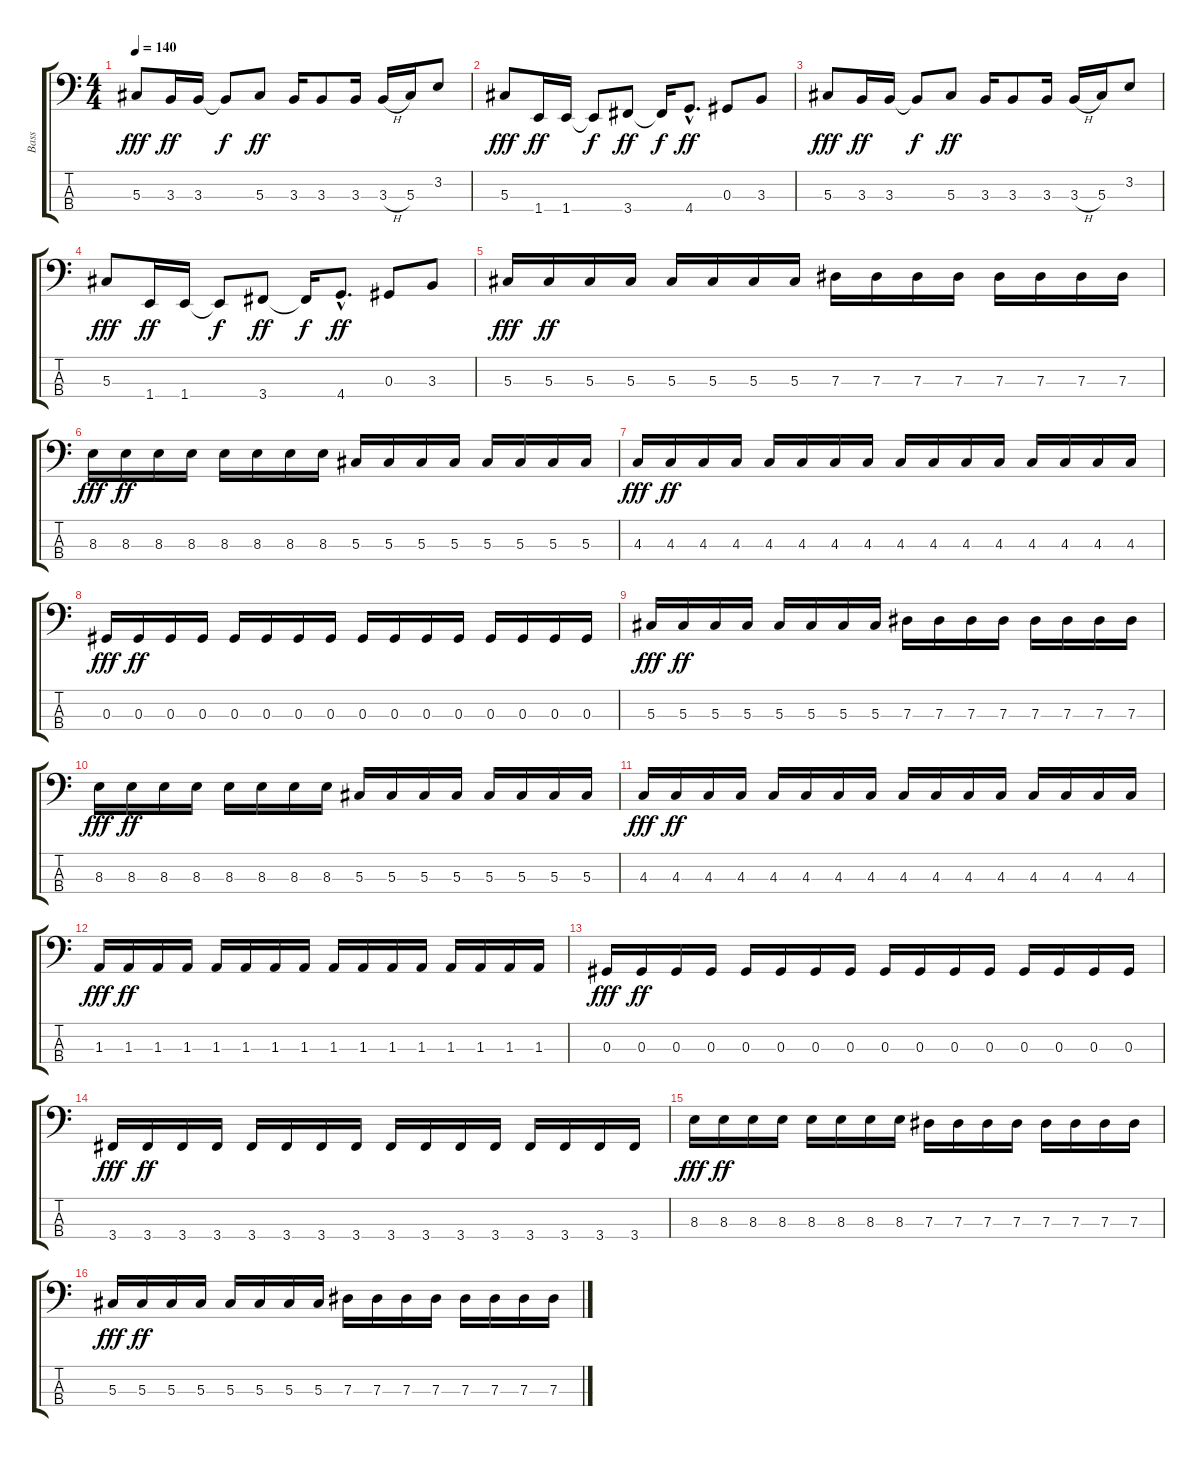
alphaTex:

\track ("Bass" "Bass") {instrument electricbasspick}
\staff {score tabs}
\tuning (Gb2 Db2 Ab1 Eb1) {hide}
\ts (4 4)
\tempo 140
\clef f4
\ks c
5.3.8{dy fff} 3.3.16{dy ff} 3.3.16 3.3{t}.8{dy f} 5.3.8{dy ff} 3.3.16 3.3.8 3.3.16 3.3{h}.16 5.3.16 3.2.8 |
5.3.8{dy fff} 1.4.16{dy ff} 1.4.16 1.4{t}.8{dy f} 3.4.8{dy ff} 3.4{t}.16{dy f} 4.4{hac}.8{d dy ff} 0.3.8 3.3.8 |
5.3.8{dy fff} 3.3.16{dy ff} 3.3.16 3.3{t}.8{dy f} 5.3.8{dy ff} 3.3.16 3.3.8 3.3.16 3.3{h}.16 5.3.16 3.2.8 |
5.3.8{dy fff} 1.4.16{dy ff} 1.4.16 1.4{t}.8{dy f} 3.4.8{dy ff} 3.4{t}.16{dy f} 4.4{hac}.8{d dy ff} 0.3.8 3.3.8 |
5.3.16{dy fff} 5.3.16{dy ff} 5.3.16 5.3.16 5.3.16 5.3.16 5.3.16 5.3.16 7.3.16 7.3.16 7.3.16 7.3.16 7.3.16 7.3.16 7.3.16 7.3.16 |
8.3.16{dy fff} 8.3.16{dy ff} 8.3.16 8.3.16 8.3.16 8.3.16 8.3.16 8.3.16 5.3.16 5.3.16 5.3.16 5.3.16 5.3.16 5.3.16 5.3.16 5.3.16 |
4.3.16{dy fff} 4.3.16{dy ff} 4.3.16 4.3.16 4.3.16 4.3.16 4.3.16 4.3.16 4.3.16 4.3.16 4.3.16 4.3.16 4.3.16 4.3.16 4.3.16 4.3.16 |
0.3.16{dy fff} 0.3.16{dy ff} 0.3.16 0.3.16 0.3.16 0.3.16 0.3.16 0.3.16 0.3.16 0.3.16 0.3.16 0.3.16 0.3.16 0.3.16 0.3.16 0.3.16 |
5.3.16{dy fff} 5.3.16{dy ff} 5.3.16 5.3.16 5.3.16 5.3.16 5.3.16 5.3.16 7.3.16 7.3.16 7.3.16 7.3.16 7.3.16 7.3.16 7.3.16 7.3.16 |
8.3.16{dy fff} 8.3.16{dy ff} 8.3.16 8.3.16 8.3.16 8.3.16 8.3.16 8.3.16 5.3.16 5.3.16 5.3.16 5.3.16 5.3.16 5.3.16 5.3.16 5.3.16 |
4.3.16{dy fff} 4.3.16{dy ff} 4.3.16 4.3.16 4.3.16 4.3.16 4.3.16 4.3.16 4.3.16 4.3.16 4.3.16 4.3.16 4.3.16 4.3.16 4.3.16 4.3.16 |
1.3.16{dy fff} 1.3.16{dy ff} 1.3.16 1.3.16 1.3.16 1.3.16 1.3.16 1.3.16 1.3.16 1.3.16 1.3.16 1.3.16 1.3.16 1.3.16 1.3.16 1.3.16 |
0.3.16{dy fff} 0.3.16{dy ff} 0.3.16 0.3.16 0.3.16 0.3.16 0.3.16 0.3.16 0.3.16 0.3.16 0.3.16 0.3.16 0.3.16 0.3.16 0.3.16 0.3.16 |
3.4.16{dy fff} 3.4.16{dy ff} 3.4.16 3.4.16 3.4.16 3.4.16 3.4.16 3.4.16 3.4.16 3.4.16 3.4.16 3.4.16 3.4.16 3.4.16 3.4.16 3.4.16 |
8.3.16{dy fff} 8.3.16{dy ff} 8.3.16 8.3.16 8.3.16 8.3.16 8.3.16 8.3.16 7.3.16 7.3.16 7.3.16 7.3.16 7.3.16 7.3.16 7.3.16 7.3.16 |
5.3.16{dy fff} 5.3.16{dy ff} 5.3.16 5.3.16 5.3.16 5.3.16 5.3.16 5.3.16 7.3.16 7.3.16 7.3.16 7.3.16 7.3.16 7.3.16 7.3.16 7.3.16
